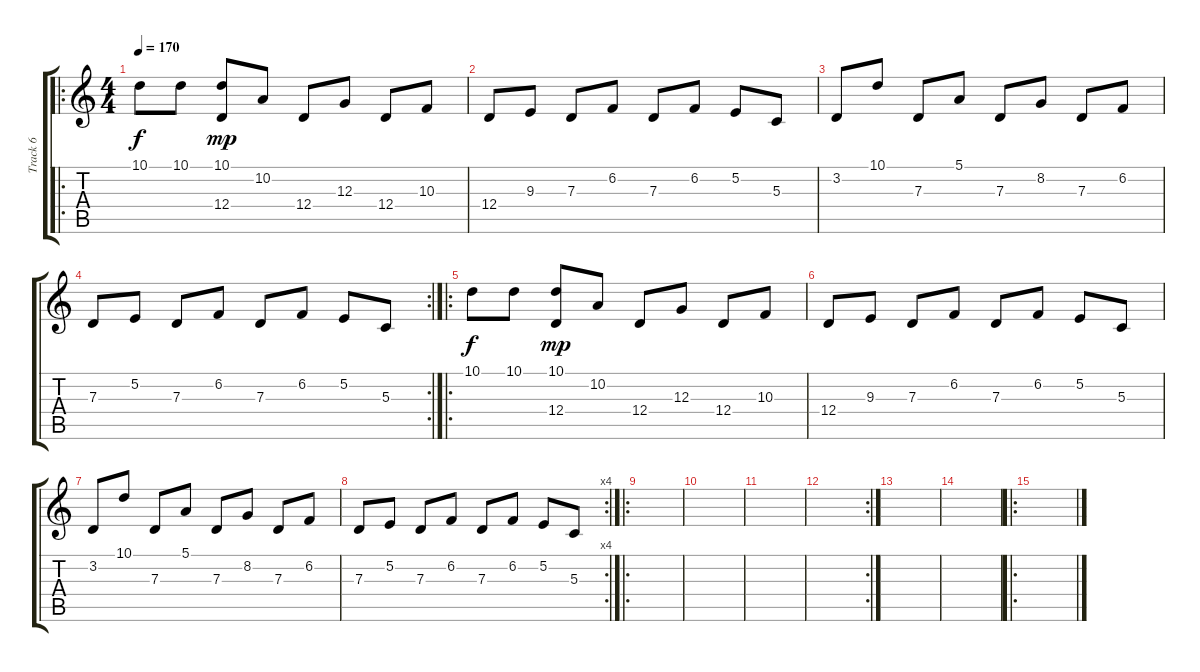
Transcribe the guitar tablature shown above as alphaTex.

\track ("Track 6" "Track 6") {instrument brightacousticpiano}
\staff {score tabs}
\tuning (E4 B3 G3 D3 A2 E2) {hide}
\ro
\ts (4 4)
\tempo 170
\clef g2
\ks c
10.1.8{dy f instrument brightacousticpiano} 10.1.8 (10.1 12.4).8{dy mp} 10.2.8 12.4.8 12.3.8 12.4.8 10.3.8 |
12.4.8 9.3.8 7.3.8 6.2.8 7.3.8 6.2.8 5.2.8 5.3.8 |
3.2.8 10.1.8 7.3.8 5.1.8 7.3.8 8.2.8 7.3.8 6.2.8 |
\rc 2
7.3.8 5.2.8 7.3.8 6.2.8 7.3.8 6.2.8 5.2.8 5.3.8 |
\ro
10.1.8{dy f} 10.1.8 (10.1 12.4).8{dy mp} 10.2.8 12.4.8 12.3.8 12.4.8 10.3.8 |
12.4.8 9.3.8 7.3.8 6.2.8 7.3.8 6.2.8 5.2.8 5.3.8 |
3.2.8 10.1.8 7.3.8 5.1.8 7.3.8 8.2.8 7.3.8 6.2.8 |
\rc 4
7.3.8 5.2.8 7.3.8 6.2.8 7.3.8 6.2.8 5.2.8 5.3.8 |
\ro
|
|
|
\rc 2
|
|
|
\ro
